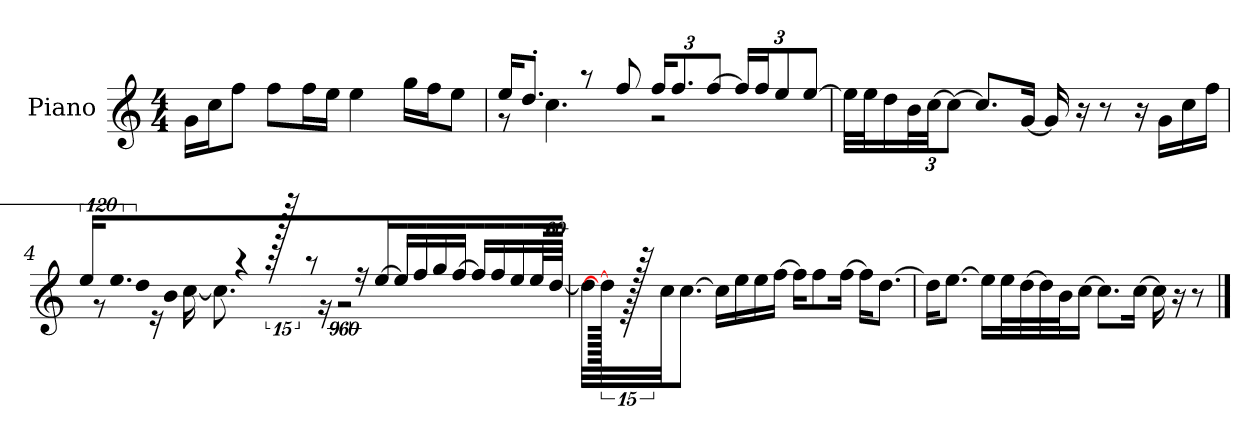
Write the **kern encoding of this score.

**kern
*part1
*staff1
*I"Piano
*I'P-no
*clefG2
*k[]
*M4/4
*MM90
=1
16g\LL
16cc\J
8ff\J
8ff\L
16ff\L
16ee\JJ
4ee\
16gg\LL
16ff\J
8ee\J
=2
*^
16ee/KL	8r
8.dd'/J	.
.	4.cc\
8r	.
8ff/	.
*Xbrackettup	*
24ff/KL	2r
12.ff/	.
[12ff/J	.
24ff/LL]	.
24ff/J	.
12ee/	.
[12ee/J	.
*v	*v
=3
32ee\LLL]
32ee\J
16dd\
48b\L
[48cc\JJ
12cc\J_
8.cc/L]
[16g/Jk
16g/]
16r
8r
16r
16g\LL
16cc\
16ff\JJ
!!LO:LB:g=z
=4
*brackettup
!LO:N:vis=32.
*^
1920%103ee/LLL	1920ryy
.	8r
!LO:N:vis=32.	!
1920%103ee/	.
!LO:N:vis=32	!
640%23dd/J	.
.	16r
!LO:N:vis=16	!
1920%137b/JJ	.
.	[16cc\
480%17r	.
1920r	.
8r	8.cc\]
16r	.
[16ee/	16r
16ee/LL]	1920%959r
16ff/	.
16gg/	.
[16ff/JJ	.
16ff/LL]	.
16ff/	.
16ee/	.
32ee/L	.
[1920%59dd/JJJ	.
*v	*v
=5
32dd\LLL]
1920dd/_
1920r
32cc\JJ
[8.cc\J
16cc\LL]
16ee\
16ee\
[16ff\JJ
16ff\KL]
8ff\
[16ff\Jk
16ff\KL]
[8.dd\J
!!LO:LB:g=z
=6
16dd\KL]
[8.ee\J
16ee\LL]
32ee\L
[32dd\
32dd\]
32b\J
[16cc\JJ
8.cc\L]
[16cc\Jk
16cc\]
16r
8r
==
*-
